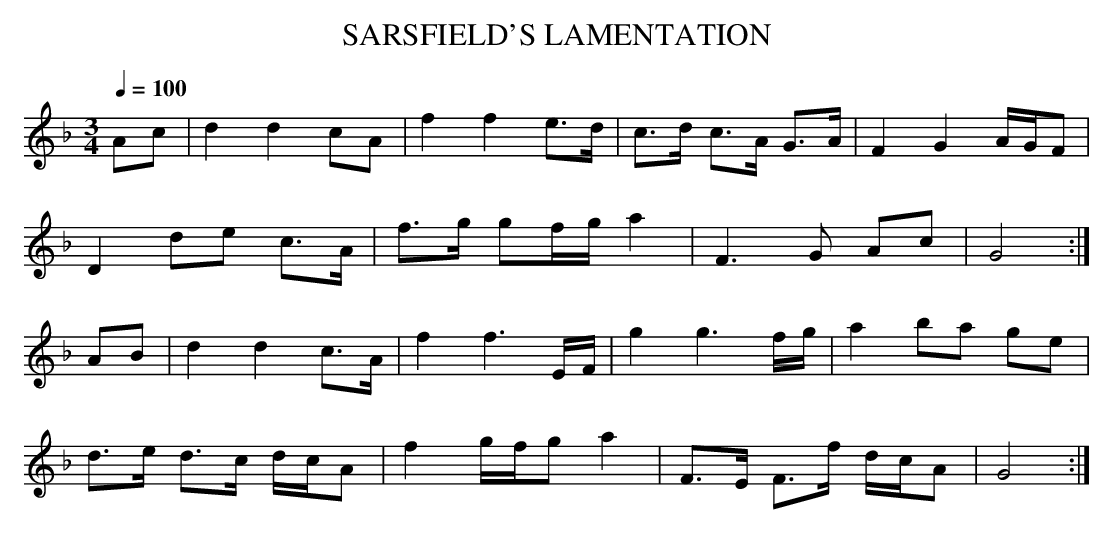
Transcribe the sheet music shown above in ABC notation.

X:1
T:SARSFIELD'S LAMENTATION
Q:1/4=100
M:3/4
L:1/8
K:F
Ac|d2 d2 cA|f2 f2 e>d|c>d c>A G>A|F2 G2 A/G/F|
D2 de c>A|f>g gf/g/ a2|F3 G Ac|G4:|
AB|d2 d2 c>A|f2 f3 E/F/|g2 g3 f/g/|a2 ba ge|
d>e d>c d/c/A|f2 g/f/g a2|F>E F>f d/2c/2A|G4:|
